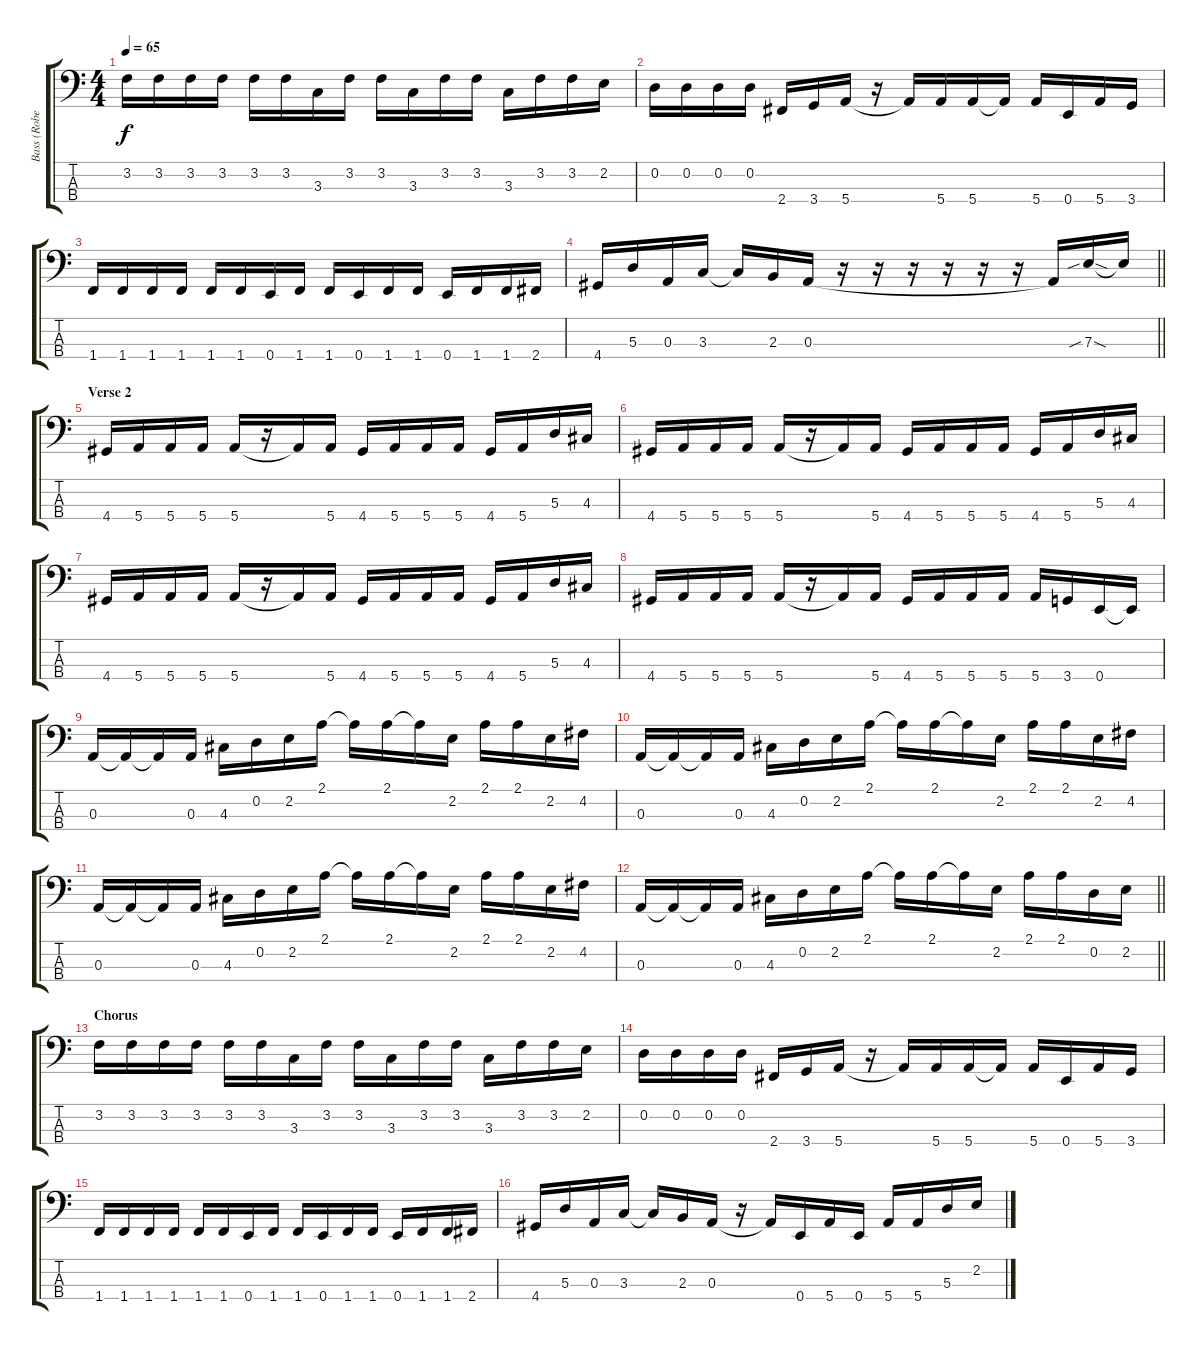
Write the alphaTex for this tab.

\track ("Bass (Robert DeLeo)" "Bass (Robe") {instrument electricbassfinger}
\staff {score tabs}
\tuning (G2 D2 A1 E1) {hide}
\ts (4 4)
\tempo 65
\clef f4
\ks c
3.2.16{dy f} 3.2.16 3.2.16 3.2.16 3.2.16 3.2.16 3.3.16 3.2.16 3.2.16 3.3.16 3.2.16 3.2.16 3.3.16 3.2.16 3.2.16 2.2.16 |
0.2.16 0.2.16 0.2.16 0.2.16 2.4.16 3.4.16 5.4.16 r.16 5.4{t}.16 5.4.16 5.4.16 5.4{t}.16 5.4.16 0.4.16 5.4.16 3.4.16 |
1.4.16 1.4.16 1.4.16 1.4.16 1.4.16 1.4.16 0.4.16 1.4.16 1.4.16 0.4.16 1.4.16 1.4.16 0.4.16 1.4.16 1.4.16 2.4.16 |
\barLineRight lightlight
4.4.16 5.3.16 0.3.16 3.3.16 3.3{t}.16 2.3.16 0.3.16 r.16 r.16 r.16 r.16 r.16 r.16 0.3{t}.16 7.3{sib sod}.16 7.3{t}.16 |
\section ("" "Verse 2")
4.4.16 5.4.16 5.4.16 5.4.16 5.4.16 r.16 5.4{t}.16 5.4.16 4.4.16 5.4.16 5.4.16 5.4.16 4.4.16 5.4.16 5.3.16 4.3.16 |
4.4.16 5.4.16 5.4.16 5.4.16 5.4.16 r.16 5.4{t}.16 5.4.16 4.4.16 5.4.16 5.4.16 5.4.16 4.4.16 5.4.16 5.3.16 4.3.16 |
4.4.16 5.4.16 5.4.16 5.4.16 5.4.16 r.16 5.4{t}.16 5.4.16 4.4.16 5.4.16 5.4.16 5.4.16 4.4.16 5.4.16 5.3.16 4.3.16 |
4.4.16 5.4.16 5.4.16 5.4.16 5.4.16 r.16 5.4{t}.16 5.4.16 4.4.16 5.4.16 5.4.16 5.4.16 5.4.16 3.4.16 0.4.16 0.4{t}.16 |
0.3.16 0.3{t}.16 0.3{t}.16 0.3.16 4.3.16 0.2.16 2.2.16 2.1.16 2.1{t}.16 2.1.16 2.1{t}.16 2.2.16 2.1.16 2.1.16 2.2.16 4.2.16 |
0.3.16 0.3{t}.16 0.3{t}.16 0.3.16 4.3.16 0.2.16 2.2.16 2.1.16 2.1{t}.16 2.1.16 2.1{t}.16 2.2.16 2.1.16 2.1.16 2.2.16 4.2.16 |
0.3.16 0.3{t}.16 0.3{t}.16 0.3.16 4.3.16 0.2.16 2.2.16 2.1.16 2.1{t}.16 2.1.16 2.1{t}.16 2.2.16 2.1.16 2.1.16 2.2.16 4.2.16 |
\barLineRight lightlight
0.3.16 0.3{t}.16 0.3{t}.16 0.3.16 4.3.16 0.2.16 2.2.16 2.1.16 2.1{t}.16 2.1.16 2.1{t}.16 2.2.16 2.1.16 2.1.16 0.2.16 2.2.16 |
\section ("" "Chorus")
3.2.16 3.2.16 3.2.16 3.2.16 3.2.16 3.2.16 3.3.16 3.2.16 3.2.16 3.3.16 3.2.16 3.2.16 3.3.16 3.2.16 3.2.16 2.2.16 |
0.2.16 0.2.16 0.2.16 0.2.16 2.4.16 3.4.16 5.4.16 r.16 5.4{t}.16 5.4.16 5.4.16 5.4{t}.16 5.4.16 0.4.16 5.4.16 3.4.16 |
1.4.16 1.4.16 1.4.16 1.4.16 1.4.16 1.4.16 0.4.16 1.4.16 1.4.16 0.4.16 1.4.16 1.4.16 0.4.16 1.4.16 1.4.16 2.4.16 |
4.4.16 5.3.16 0.3.16 3.3.16 3.3{t}.16 2.3.16 0.3.16 r.16 0.3{t}.16 0.4.16 5.4.16 0.4.16 5.4.16 5.4.16 5.3.16 2.2.16
